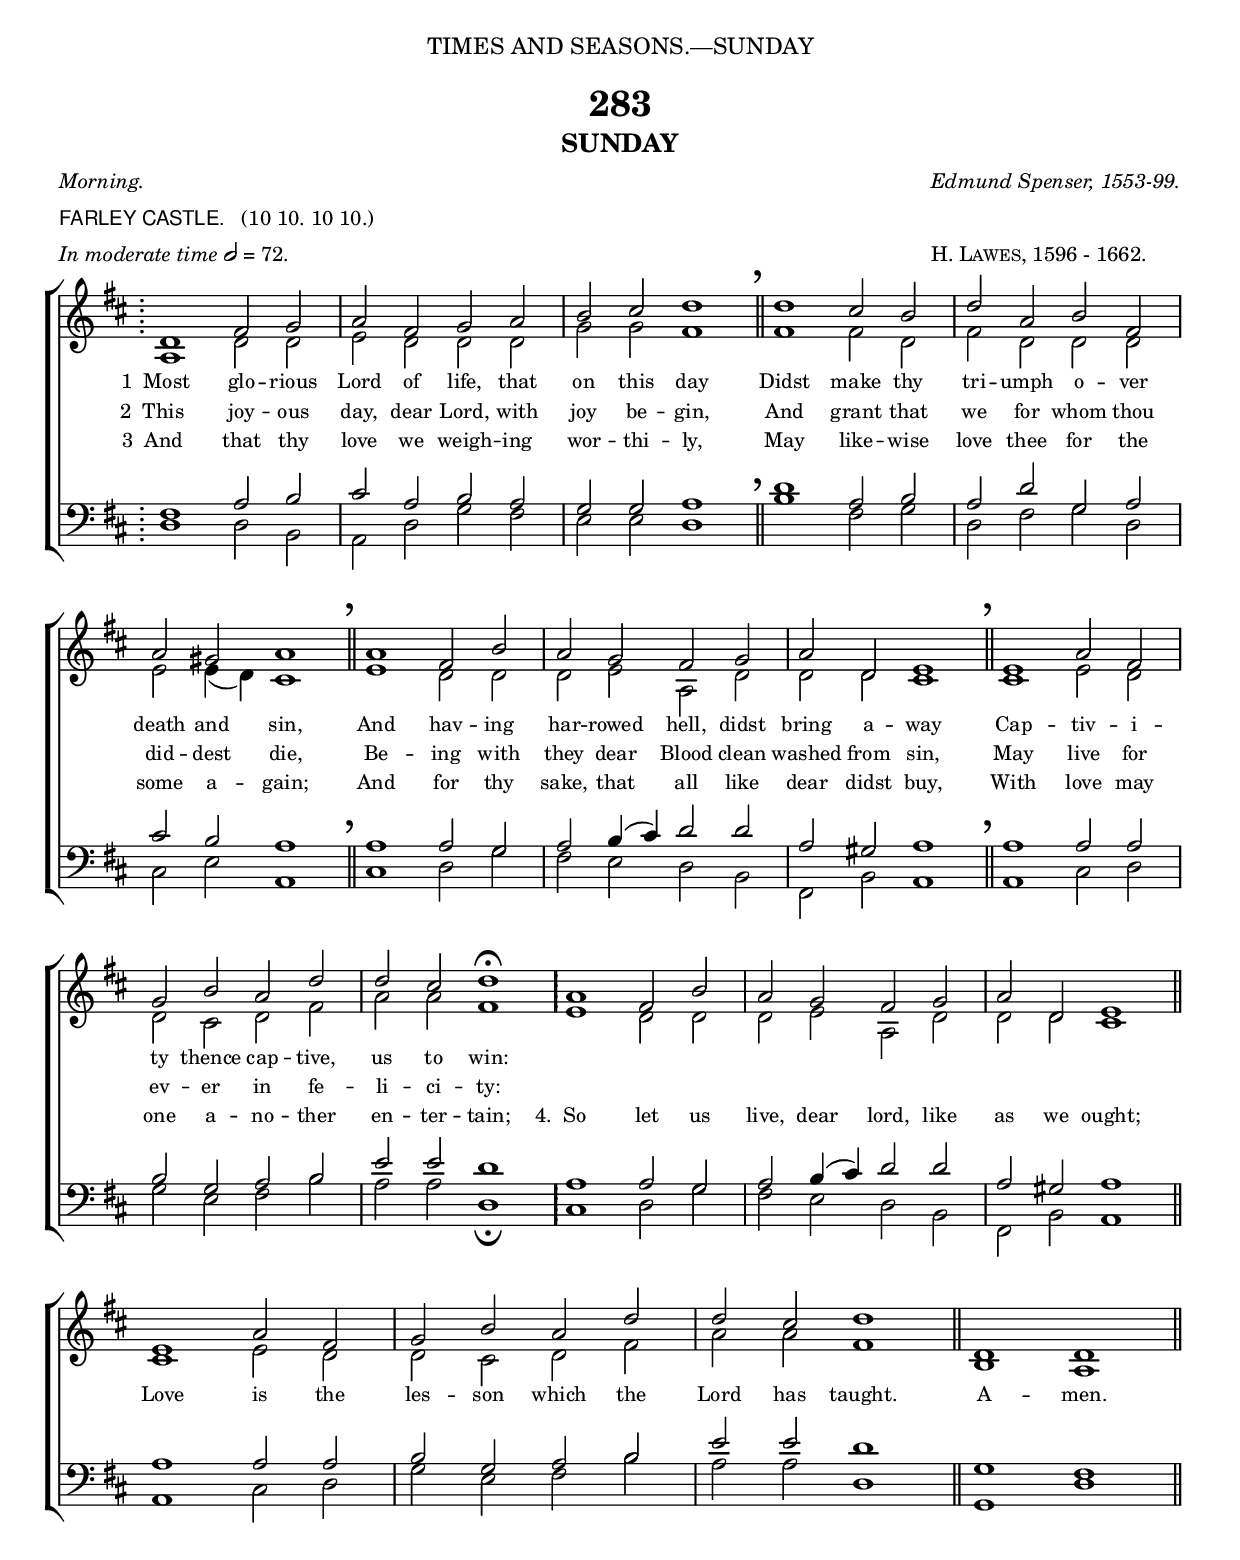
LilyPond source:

%%% 432.png
%%% Hymn 283. FARLEY CASTLE. Most glorious Lord of life 
%%% Rev 1.

\version "2.10.23"

\header {
	  dedication = \markup {  \center-align { "TIMES AND SEASONS.—SUNDAY"
	\hspace #0.1 }}	
	
	title = "283"
	
	subtitle = "SUNDAY"
	
	meter = \markup { \small { \column { 
		                       \line { \italic "Morning." }
		                       \line { \sans "FARLEY CASTLE." \hspace #1 \roman "(10 10. 10 10.)" } 
                                       \line { { \italic "In moderate time" \general-align #Y #DOWN \note #"2" #0.5 "= 72." }}}}}
 
	arranger = \markup { \small { \column { 
		 			\line { \italic  "Edmund Spenser, 1553-99." }
					\line { "               " }
				 	\line { \smallCaps "H. Lawes, 1596 - 1662." } }} }
 
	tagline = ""
			}

%%%%%%%%%%%%%%%%%%%%%%%%%%%%macros begin
%%generates the breathmarks

breathmark = { 
	\override Score.RehearsalMark #'break-visibility = #begin-of-line-invisible
	\override Score.RehearsalMark #'Y-offset = #'4.0
	\override Score.RehearsalMark #'X-offset = #'-0.5
	\mark \markup { \fontsize #4 "," }
	}


%%% prints a repeat sign glyph comprising 4 dots. Used only to begin a repeat at the start of a piece where \bar ":" does not work      

fdstartrepeat =  {\once \override Staff.BarLine #'stencil = #ly:text-interface::print 
                  \once \override Staff.BarLine #'text = \markup  { \line { \hspace #0 \override #'(baseline-skip . 1.0) 
                                                                    \raise #1.4 \column { \with-color #black { 
                                                                    \fontsize #2 . \fontsize #2 . \fontsize #2 . \fontsize #2 .} }
                  } }   
                 \bar "|:"}
   
%%% prints a repeat sign glyph comprising 4 dots and two thin bars

fdendrepeat = {\once \override Staff.BarLine #'stencil = #ly:text-interface::print 
                \once \override Staff.BarLine #'text = \markup  {  \line { \raise #1.4 \override #'(baseline-skip . 1.0)  \column { \with-color #black {  \fontsize #2 . \fontsize #2 . \fontsize #2 . \fontsize #2 .} }
                                                                   \hspace #-1 \filled-box #'(0 . 0.15) #'(-2 . 2) #0
                                                                   \hspace #-0.9 \filled-box #'(0 . 0.15) #'(-2 . 2) #0
        } }     
        \bar "||"} 

	
%%%%%%%%%%%%%%%%%%%%%%%%%%%macro end

global = {
\time 4/2
\key d \major
\set Staff.midiInstrument = "church organ"
}

soprano = \relative c' { 
  \tag #'repeatpart { \fdstartrepeat  d1 fis2 g | a fis g a | b cis d1 \breathmark \bar "||" d1 cis2 b | d a b fis | \break 
  a gis a1 \breathmark \bar "||" a1 fis2 b | a g fis g | a d, e1 \breathmark \bar "||" e1 a2 fis | \break
  g b a d | d cis d1 ^\fermata \fdendrepeat } \tag #'vfour  { a1 fis2 b | a g fis g | a d, e1 \bar "||" \break
  e1 a2 fis | g b a d | d cis d1 \bar "||" } \tag #'Amen { \cadenzaOn d,1 d1 \bar "||" }
} 
   
alto = \relative c' {  
  \tag #'repeatpart { \fdstartrepeat a1 d2 d | e d d d | g g fis1 \bar "||" fis1 fis2 d | fis d d d | 
  e e4(d) cis1 \bar "||" e1 d2 d | d e a, d | d d cis1 \bar "||" cis1 e2 d | 
  d cis d fis | a a fis1 \fdendrepeat } \tag #'vfour  { e1 d2 d | d e a, d | d d cis1 \bar "||" 
  cis1 e2 d | d cis d fis | a a fis1 \bar "||" } \tag #'Amen { \cadenzaOn b,1 a1 \bar "||" }
} 

tenor = \relative c {\clef bass 
  \tag #'repeatpart { \fdstartrepeat fis1 a2 b | cis a b a | g g a1 \bar "||" d1 a2 b | a d g, a | 
  cis b a1 \bar "||" a1 a2 g | a b4(cis) d2 d | a gis a1 \bar "||" a1 a2 a | 
  b g a b | e e d1  \fdendrepeat } \tag #'vfour  { a1 a2 g | a b4(cis) d2 d | a gis a1 \bar "||" \break
  a1 a2 a | b g a b | e e d1 \bar "||" } \tag #'Amen { \cadenzaOn g,1 fis1 \bar "||" }
} 

bass = \relative c {\clef bass 
  \tag #'repeatpart { \fdstartrepeat d1 d2 b | a d g fis | e e d1 \bar "||" b'1 fis2 g | d fis g d | 
  cis e a,1 \bar "||" cis1 d2 g | fis e d b | fis b a1 \bar "||" a1 cis2 d | 
  g e fis b | a a d,1 _\fermata \fdendrepeat } \tag #'vfour  { cis1 d2 g | fis e d b | fis b a1 \bar "||"
  a1 cis2 d | g e fis b | a a d,1  \bar "||" } \tag #'Amen { \cadenzaOn g,1 d'1 \bar "||" }
} 

wordsOne = \lyricmode {
  \override LyricText #'font-size = #-1.
  \once \override LyricText #'self-alignment-X = #0.6	
  "1  Most" glo -- rious Lord of life, that on this day Didst make thy tri -- umph o -- ver
  death and sin,  And hav -- ing har -- rowed hell, didst bring a -- way Cap -- tiv -- i --
  ty thence cap -- tive, us to win:	
}	

wordsTwo = \lyricmode {
  \override LyricText #'font-size = #-1.		
  \once \override LyricText #'self-alignment-X = #0.8	
  "2  This" joy -- ous day, dear Lord, with joy be -- gin, And grant that we for whom thou
  did -- dest die, Be -- ing with they dear Blood clean washed from sin, May live for
  ev -- er in fe -- li -- ci -- ty:	
}

wordsThree = \lyricmode {
  \override LyricText #'font-size = #-1.		
  \once \override LyricText #'self-alignment-X = #0.85		
  "3  And" that thy love we weigh -- ing wor -- thi -- ly, May like -- wise love thee for the
  some a -- gain; And for thy sake, that all like dear didst buy, With love may
  one a -- no -- ther en -- ter -- tain; \once \override LyricText #'self-alignment-X = #1 "4.  So" let us live, dear lord, like as we ought;
  Love is the les -- son which the Lord has taught.  A -- men.	
}	

#(ly:set-option 'point-and-click #f)


\paper {
  #(set-paper-size "a4")
%  annotate-spacing = ##t
  print-page-number = ##f
  ragged-last-bottom = ##t
  ragged-bottom = ##t
}


\book{

\score{
\new ChoirStaff
<<
	\context Staff = upper <<
		\context Voice = sopranos { \voiceOne \global \soprano }
		\context Voice = altos { \voiceTwo \global \alto }
							>>
                \new Lyrics \lyricsto "sopranos" \wordsOne							
		\new Lyrics \lyricsto "sopranos" \wordsTwo
		\new Lyrics \lyricsto "sopranos" \wordsThree
	
	\context Staff = lower <<
		\context Voice = tenors { \voiceOne \global \tenor }
		\context Voice = basses { \voiceTwo \global \bass}
							>>
>>

\layout {
	indent=0
	\context { \Score \remove "Bar_number_engraver" }
	\context { \Staff \remove "Time_signature_engraver" }
	\context { \Score \remove "Mark_engraver" }
		\context { \Staff \consists "Mark_engraver" }
	}

}%%score


%%% A separate score block to generate the midi	

\score{
\new ChoirStaff	
<<
	\context Staff = upper << 
	\context Voice = sopranos { \voiceOne \global \keepWithTag #'repeatpart \soprano }
	\context Voice = altos    { \voiceTwo \global \keepWithTag #'repeatpart \alto }
	                      >>
	\context Staff = lower <<
	\context Voice = tenors { \voiceOne \global \keepWithTag #'repeatpart \tenor }
	\context Voice = basses { \voiceTwo \global \keepWithTag #'repeatpart \bass }
			        >>
>>

\midi { \context { \Score tempoWholesPerMinute = #(ly:make-moment 72 2)}} 

} %%% Score bracket


%%% A separate score block to generate the midi	

\score{
\new ChoirStaff	
<<
	\context Staff = upper << 
	\context Voice = sopranos { \voiceOne \global \keepWithTag #'Amen \soprano }
	\context Voice = altos    { \voiceTwo \global \keepWithTag #'Amen \alto }
	                      >>
	\context Staff = lower <<
	\context Voice = tenors { \voiceOne \global \keepWithTag #'Amen \tenor }
	\context Voice = basses { \voiceTwo \global \keepWithTag #'Amen \bass }
			        >>
>>

\midi { \context { \Score tempoWholesPerMinute = #(ly:make-moment 72 2)}} 

} %%% Score bracket

}%%book bracket 
